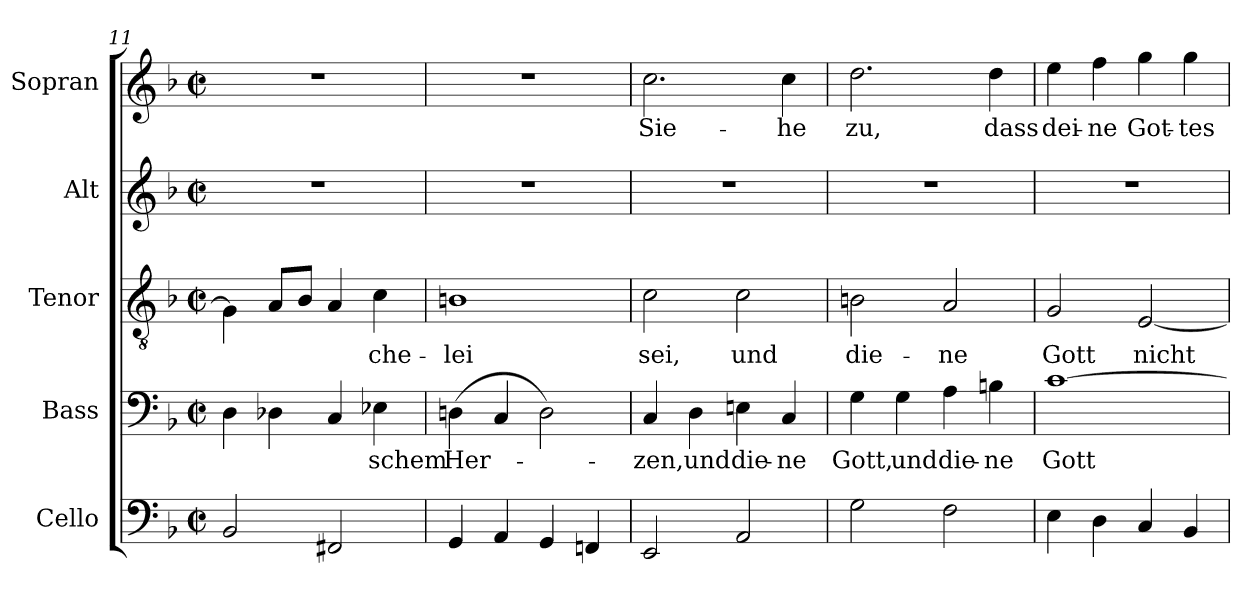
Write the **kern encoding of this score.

**kern	**kern	**text	**kern	**text	**kern	**kern	**text
*part5	*part4	*part4	*part3	*part3	*part2	*part1	*part1
*staff5	*staff4	*staff4	*staff3	*staff3	*staff2	*staff1	*staff1
*I"Cello	*I"Bass	*	*I"Tenor	*	*I"Alt	*I"Sopran	*
*	*I'B.	*	*I'T.	*	*I'A.	*I'S.	*
*clefF4	*clefF4	*	*clefGv2	*	*clefG2	*clefG2	*
*	*	*	*ITrd7c12	*	*	*	*
*k[b-]	*k[b-]	*	*k[b-]	*	*k[b-]	*k[b-]	*
*F:	*F:	*	*F:	*	*F:	*F:	*
*M2/2	*M2/2	*	*M2/2	*	*M2/2	*M2/2	*
*met(c|)	*met(c|)	*	*met(c|)	*	*met(c|)	*met(c|)	*
=11	=11	=11	=11	=11	=11	=11	=11
2BB-i/	4Di\	.	4GGi\]	.	1r	1r	.
.	4D-Xi\	.	8AAi/L	.	.	.	.
.	.	.	8BB-i/J	.	.	.	.
2FF#Xi/	4Ci/	.	4AAi/	.	.	.	.
!	!	!LO:LY:b:color=#000000	!	!	!	!	!
!	!	!	!	!LO:LY:b:color=#000000	!	!	!
.	4E-Xi\	-schem	4Ci\	-che-	.	.	.
=12	=12	=12	=12	=12	=12	=12	=12
!	!	!LO:LY:b:color=#000000	!	!	!	!	!
!	!	!	!	!LO:LY:b:color=#000000	!	!	!
4GGi/	(4Dni\	Her-	1BBni	-lei	1r	1r	.
4AAi/	4Ci/	.	.	.	.	.	.
4GGi/	2Di\)	.	.	.	.	.	.
4FFni/	.	.	.	.	.	.	.
!!LO:PB:g=z
=13	=13	=13	=13	=13	=13	=13	=13
!	!	!LO:LY:b:color=#000000	!	!	!	!	!
!	!	!	!	!LO:LY:b:color=#000000	!	!	!
!	!	!	!	!	!	!	!LO:LY:b:color=#000000
2EEi/	4Ci/	-zen,	2Ci\	sei,	1r	2.cci\	Sie-
!	!	!LO:LY:b:color=#000000	!	!	!	!	!
.	4Di\	und	.	.	.	.	.
!	!	!LO:LY:b:color=#000000	!	!	!	!	!
!	!	!	!	!LO:LY:b:color=#000000	!	!	!
2AAi/	4Eni\	die-	2Ci\	und	.	.	.
!	!	!LO:LY:b:color=#000000	!	!	!	!	!
!	!	!	!	!	!	!	!LO:LY:b:color=#000000
.	4Ci/	-ne	.	.	.	4cci\	-he
=14	=14	=14	=14	=14	=14	=14	=14
!	!	!LO:LY:b:color=#000000	!	!	!	!	!
!	!	!	!	!LO:LY:b:color=#000000	!	!	!
!	!	!	!	!	!	!	!LO:LY:b:color=#000000
2Gi\	4Gi\	Gott,	2BBni\	die-	1r	2.ddi\	zu,
!	!	!LO:LY:b:color=#000000	!	!	!	!	!
.	4Gi\	und	.	.	.	.	.
!	!	!LO:LY:b:color=#000000	!	!	!	!	!
!	!	!	!	!LO:LY:b:color=#000000	!	!	!
2Fi\	4Ai\	die-	2AAi/	-ne	.	.	.
!	!	!LO:LY:b:color=#000000	!	!	!	!	!
!	!	!	!	!	!	!	!LO:LY:b:color=#000000
.	4Bni\	-ne	.	.	.	4ddi\	dass
=15	=15	=15	=15	=15	=15	=15	=15
!	!	!LO:LY:b:color=#000000	!	!	!	!	!
!	!	!	!	!LO:LY:b:color=#000000	!	!	!
!	!	!	!	!	!	!	!LO:LY:b:color=#000000
4Ei\	[>1ci	Gott	2GGi/	Gott	1r	4eei\	dei-
!	!	!	!	!	!	!	!LO:LY:b:color=#000000
4Di\	.	.	.	.	.	4ffi\	-ne
!	!	!	!	!LO:LY:b:color=#000000	!	!	!
!	!	!	!	!	!	!	!LO:LY:b:color=#000000
4Ci/	.	.	[<2EEi/	nicht	.	4ggi\	Got-
!	!	!	!	!	!	!	!LO:LY:b:color=#000000
4BB-i/	.	.	.	.	.	4ggi\	-tes-
=	=	=	=	=	=	=	=
*-	*-	*-	*-	*-	*-	*-	*-
